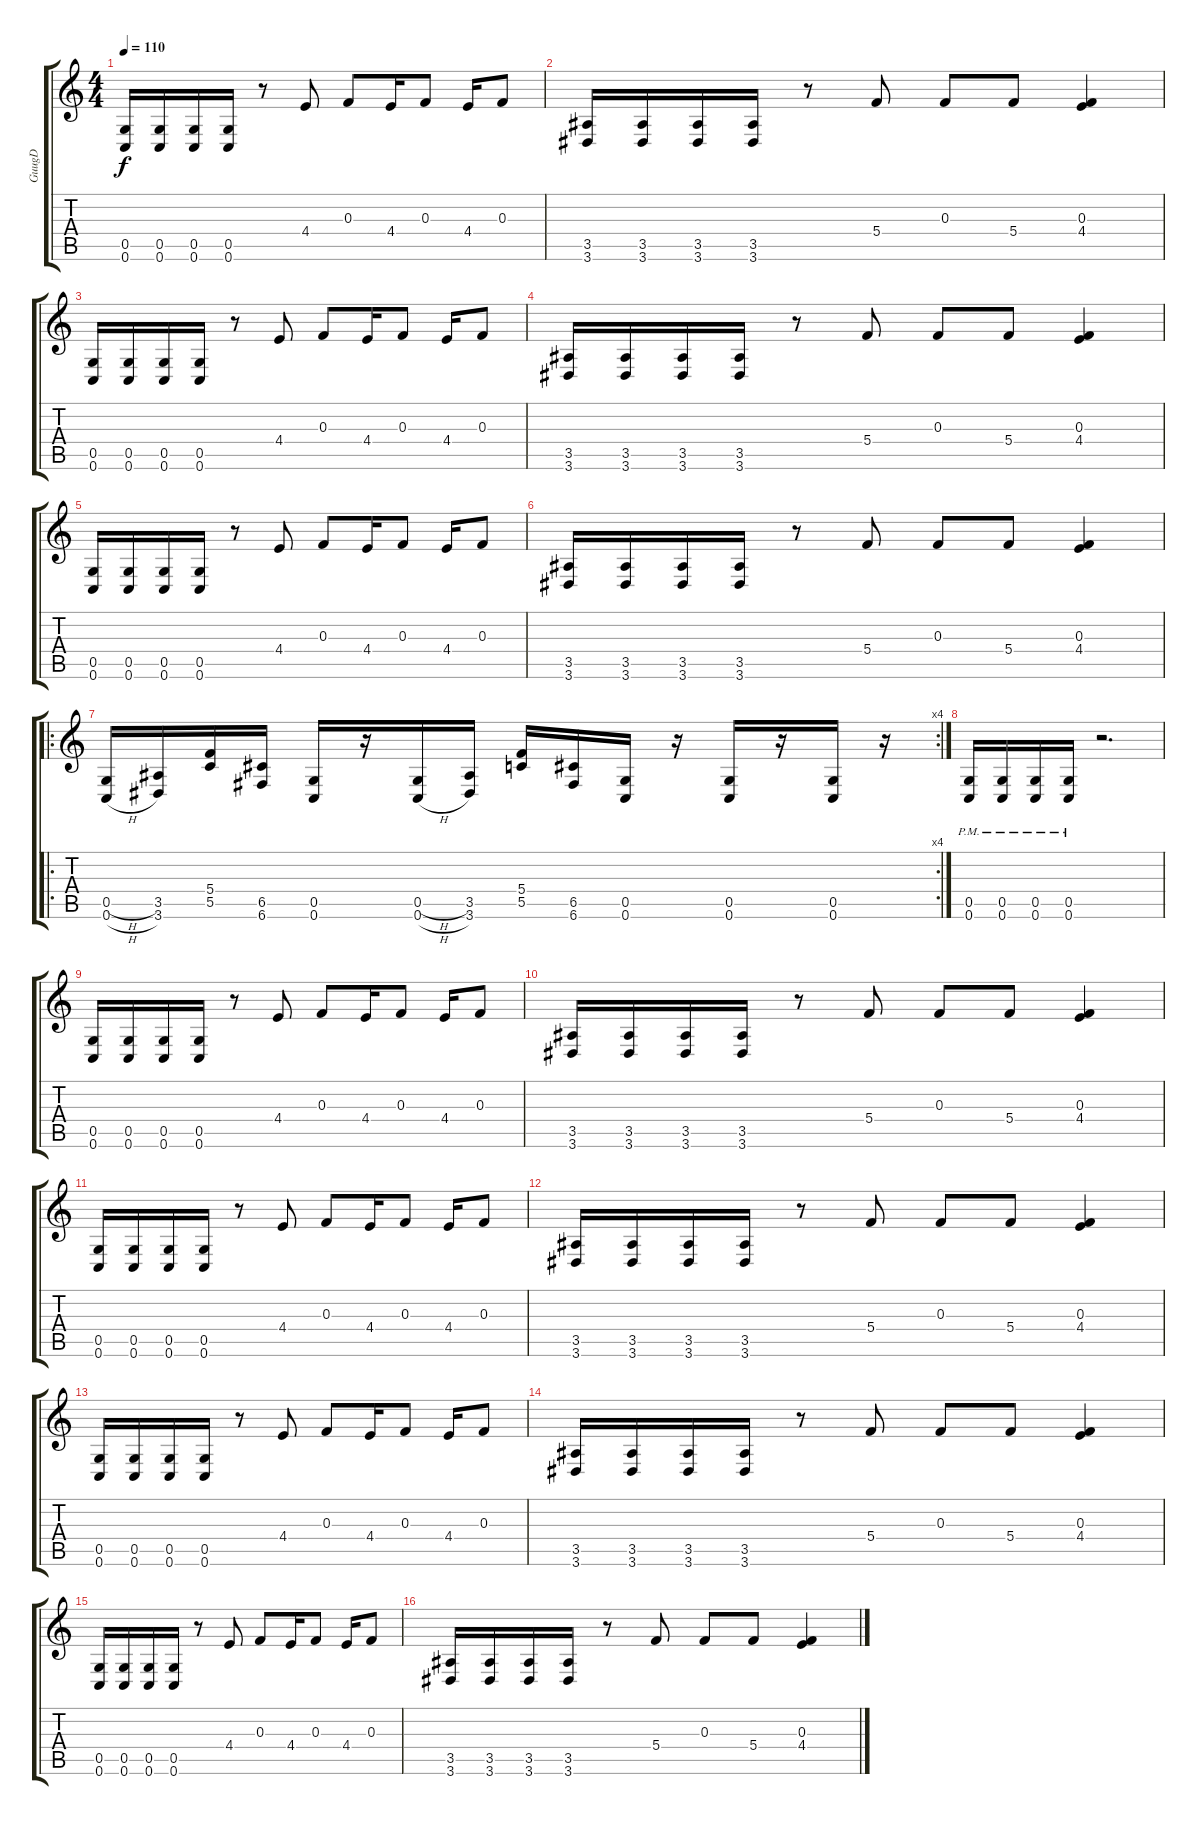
\track ("GuugD" "GuugD") {instrument overdrivenguitar}
\staff {score tabs}
\tuning (D4 A3 F3 C3 G2 C2) {hide}
\ts (4 4)
\tempo 110
\clef g2
\ks c
(0.5 0.6).16{dy f} (0.5 0.6).16 (0.5 0.6).16 (0.5 0.6).16 r.8 4.4.8 0.3.8 4.4.16 0.3.8 4.4.16 0.3.8 |
(3.5 3.6).16 (3.5 3.6).16 (3.5 3.6).16 (3.5 3.6).16 r.8 5.4.8 0.3.8 5.4.8 (0.3 4.4).4 |
(0.5 0.6).16 (0.5 0.6).16 (0.5 0.6).16 (0.5 0.6).16 r.8 4.4.8 0.3.8 4.4.16 0.3.8 4.4.16 0.3.8 |
(3.5 3.6).16 (3.5 3.6).16 (3.5 3.6).16 (3.5 3.6).16 r.8 5.4.8 0.3.8 5.4.8 (0.3 4.4).4 |
(0.5 0.6).16 (0.5 0.6).16 (0.5 0.6).16 (0.5 0.6).16 r.8 4.4.8 0.3.8 4.4.16 0.3.8 4.4.16 0.3.8 |
(3.5 3.6).16 (3.5 3.6).16 (3.5 3.6).16 (3.5 3.6).16 r.8 5.4.8 0.3.8 5.4.8 (0.3 4.4).4 |
\ro
\rc 4
(0.5{h} 0.6{h}).16 (3.5 3.6).16 (5.4 5.5).16 (6.5 6.6).16 (0.5 0.6).16 r.16 (0.5{h} 0.6{h}).16 (3.5 3.6).16 (5.4 5.5).16 (6.5 6.6).16 (0.5 0.6).16 r.16 (0.5 0.6).16 r.16 (0.5 0.6).16 r.16 |
(0.5{pm} 0.6).16 (0.5{pm} 0.6).16 (0.5{pm} 0.6).16 (0.5{pm} 0.6).16 r.2{d} |
(0.5 0.6).16 (0.5 0.6).16 (0.5 0.6).16 (0.5 0.6).16 r.8 4.4.8 0.3.8 4.4.16 0.3.8 4.4.16 0.3.8 |
(3.5 3.6).16 (3.5 3.6).16 (3.5 3.6).16 (3.5 3.6).16 r.8 5.4.8 0.3.8 5.4.8 (0.3 4.4).4 |
(0.5 0.6).16 (0.5 0.6).16 (0.5 0.6).16 (0.5 0.6).16 r.8 4.4.8 0.3.8 4.4.16 0.3.8 4.4.16 0.3.8 |
(3.5 3.6).16 (3.5 3.6).16 (3.5 3.6).16 (3.5 3.6).16 r.8 5.4.8 0.3.8 5.4.8 (0.3 4.4).4 |
(0.5 0.6).16 (0.5 0.6).16 (0.5 0.6).16 (0.5 0.6).16 r.8 4.4.8 0.3.8 4.4.16 0.3.8 4.4.16 0.3.8 |
(3.5 3.6).16 (3.5 3.6).16 (3.5 3.6).16 (3.5 3.6).16 r.8 5.4.8 0.3.8 5.4.8 (0.3 4.4).4 |
(0.5 0.6).16 (0.5 0.6).16 (0.5 0.6).16 (0.5 0.6).16 r.8 4.4.8 0.3.8 4.4.16 0.3.8 4.4.16 0.3.8 |
(3.5 3.6).16 (3.5 3.6).16 (3.5 3.6).16 (3.5 3.6).16 r.8 5.4.8 0.3.8 5.4.8 (0.3 4.4).4
